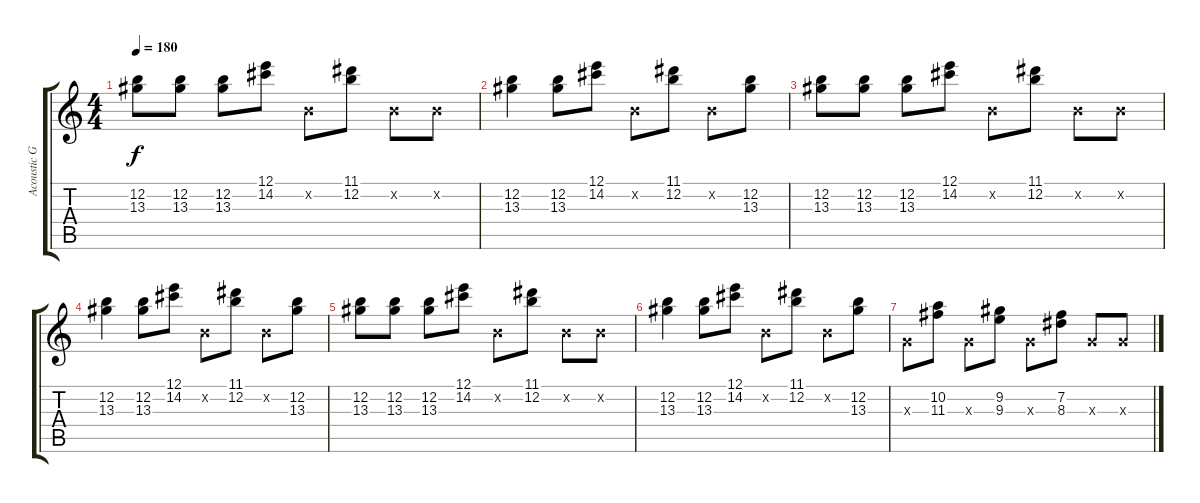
\track ("Acoustic Guitar" "Acoustic G") {instrument acousticguitarsteel}
\staff {score tabs}
\tuning (E4 B3 G3 D3 A2 E2) {hide}
\ts (4 4)
\tempo 180
\clef g2
\ks c
(12.2 13.3).8{dy f} (12.2 13.3).8 (12.2 13.3).8 (12.1 14.2).8 0.2{x}.8 (11.1 12.2).8 0.2{x}.8 0.2{x}.8 |
(12.2 13.3).4 (12.2 13.3).8 (12.1 14.2).8 0.2{x}.8 (11.1 12.2).8 0.2{x}.8 (12.2 13.3).8 |
(12.2 13.3).8 (12.2 13.3).8 (12.2 13.3).8 (12.1 14.2).8 0.2{x}.8 (11.1 12.2).8 0.2{x}.8 0.2{x}.8 |
(12.2 13.3).4 (12.2 13.3).8 (12.1 14.2).8 0.2{x}.8 (11.1 12.2).8 0.2{x}.8 (12.2 13.3).8 |
(12.2 13.3).8 (12.2 13.3).8 (12.2 13.3).8 (12.1 14.2).8 0.2{x}.8 (11.1 12.2).8 0.2{x}.8 0.2{x}.8 |
(12.2 13.3).4 (12.2 13.3).8 (12.1 14.2).8 0.2{x}.8 (11.1 12.2).8 0.2{x}.8 (12.2 13.3).8 |
0.3{x}.8 (10.2 11.3).8 0.3{x}.8 (9.2 9.3).8 0.3{x}.8 (7.2 8.3).8 0.3{x}.8 0.3{x}.8
